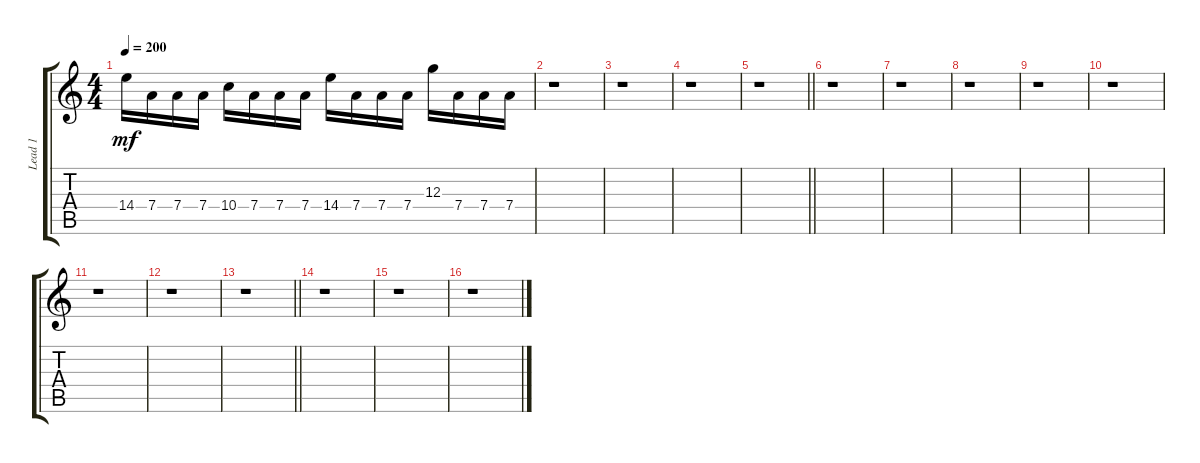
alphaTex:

\track ("Lead 1" "Lead 1") {instrument overdrivenguitar}
\staff {score tabs}
\tuning (E4 B3 G3 D3 A2 E2) {hide}
\ts (4 4)
\tempo 200
\clef g2
\ks c
14.4.16{dy mf} 7.4.16 7.4.16 7.4.16 10.4.16 7.4.16 7.4.16 7.4.16 14.4.16 7.4.16 7.4.16 7.4.16 12.3.16 7.4.16 7.4.16 7.4.16 |
r.1 |
r.1 |
r.1 |
\barLineRight lightlight
r.1 |
\section ("" "")
r.1 |
r.1 |
r.1 |
r.1 |
r.1 |
r.1 |
r.1 |
\barLineRight lightlight
r.1 |
\section ("" "")
r.1 |
r.1 |
r.1
